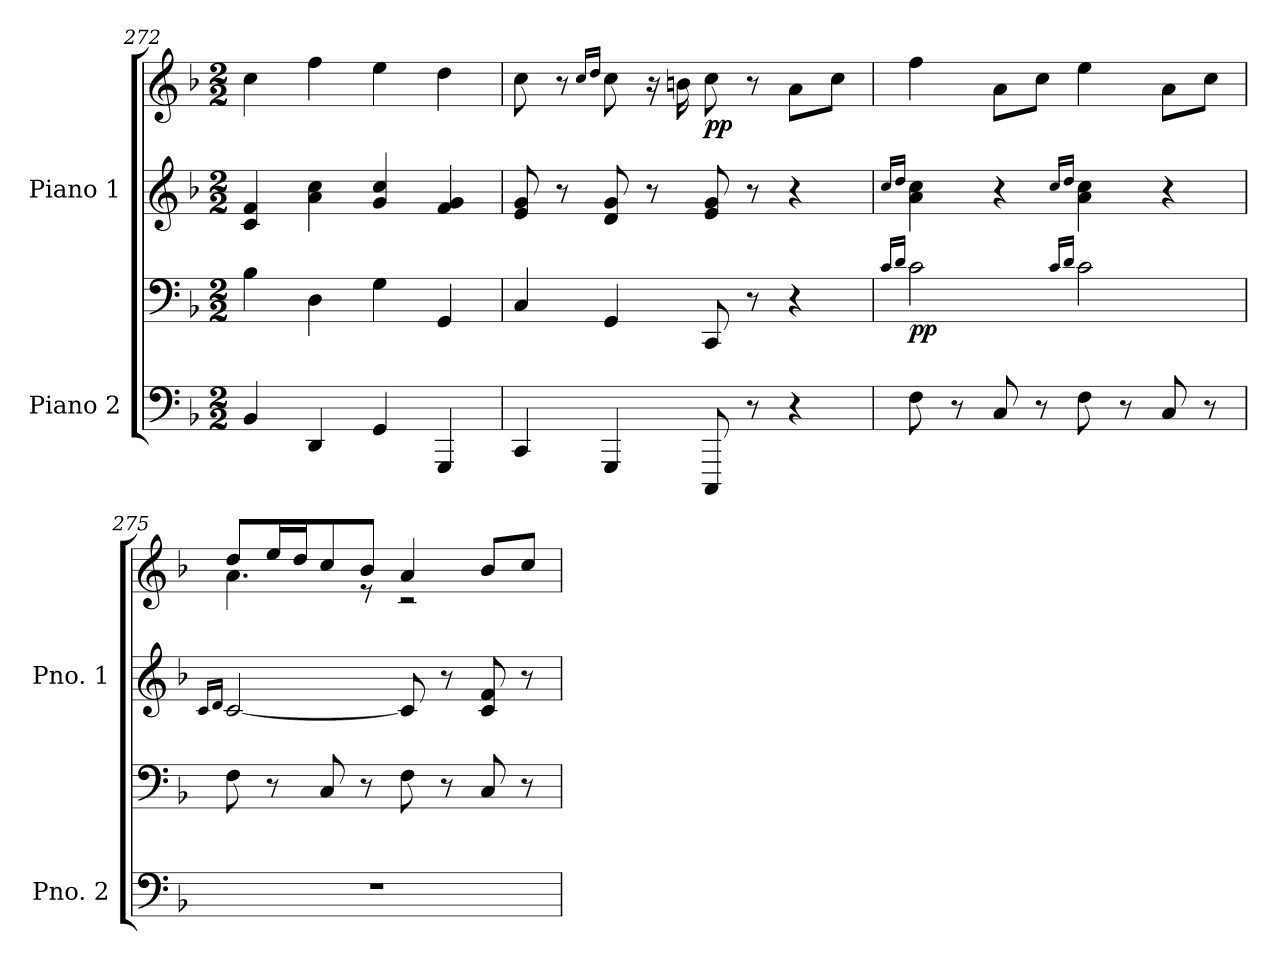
**kern	**kern	**dynam	**kern	**kern	**dynam
*part2	*part2	*part2	*part1	*part1	*part1
*staff4	*staff3	*staff3/4	*staff2	*staff1	*staff1/2
*I"Piano 2	*	*	*I"Piano 1	*	*
*I'Pno. 2	*	*	*I'Pno. 1	*	*
*clefF4	*clefF4	*	*clefG2	*clefG2	*
*k[b-]	*k[b-]	*	*k[b-]	*k[b-]	*
*M2/2	*M2/2	*	*M2/2	*M2/2	*
=272	=272	=272	=272	=272	=272
4BB-/	4B-\	.	4c/ 4f/	4cc\	.
4DD/	4D\	.	4a\ 4cc\	4ff\	.
4GG/	4G\	.	4g/ 4cc/	4ee\	.
4GGG/	4GG/	.	4f/ 4g/	4dd\	.
=273	=273	=273	=273	=273	=273
4CC/	4C/	.	8e/ 8g/	8cc\	.
.	.	.	8r	8r	.
.	.	.	.	16qcc/LL	.
.	.	.	.	16qdd/JJ	.
4GGG/	4GG/	.	8d/ 8g/	8cc\	.
.	.	.	8r	16r	.
.	.	.	.	16bn\	.
!	!	!	!	!	!LO:DY:b
8CCC/	8CC/	.	8e/ 8g/	8cc\	pp
8r	8r	.	8r	8r	.
4r	4r	.	4r	8a\L	.
.	.	.	.	8cc\J	.
=274	=274	=274	=274	=274	=274
.	16qc/LL	.	16qcc/LL	.	.
.	16qd/JJ	.	16qdd/JJ	.	.
!	!	!LO:DY:b	!	!	!
8F\	2c\	pp	4a\ 4cc\	4ff\	.
8r	.	.	.	.	.
8C/	.	.	4r	8a\L	.
8r	.	.	.	8cc\J	.
.	16qc/LL	.	16qcc/LL	.	.
.	16qd/JJ	.	16qdd/JJ	.	.
8F\	2c\	.	4a\ 4cc\	4ee\	.
8r	.	.	.	.	.
8C/	.	.	4r	8a\L	.
8r	.	.	.	8cc\J	.
!!LO:PB:g=z
=275	=275	=275	=275	=275	=275
.	.	.	16qc/LL	.	.
.	.	.	16qd/JJ	.	.
*	*	*	*	*^	*
1r	8F\	.	[2c/	8dd/L	4.a\	.
.	8r	.	.	16ee/L	.	.
.	.	.	.	16dd/J	.	.
.	8C/	.	.	8cc/	.	.
.	8r	.	.	8b-/J	8r	.
.	8F\	.	8c/]	4a/	2r	.
.	8r	.	8r	.	.	.
.	8C/	.	8c/ 8f/	8b-/L	.	.
.	8r	.	8r	8cc/J	.	.
*	*	*	*	*v	*v	*
=	=	=	=	=	=
*-	*-	*-	*-	*-	*-
